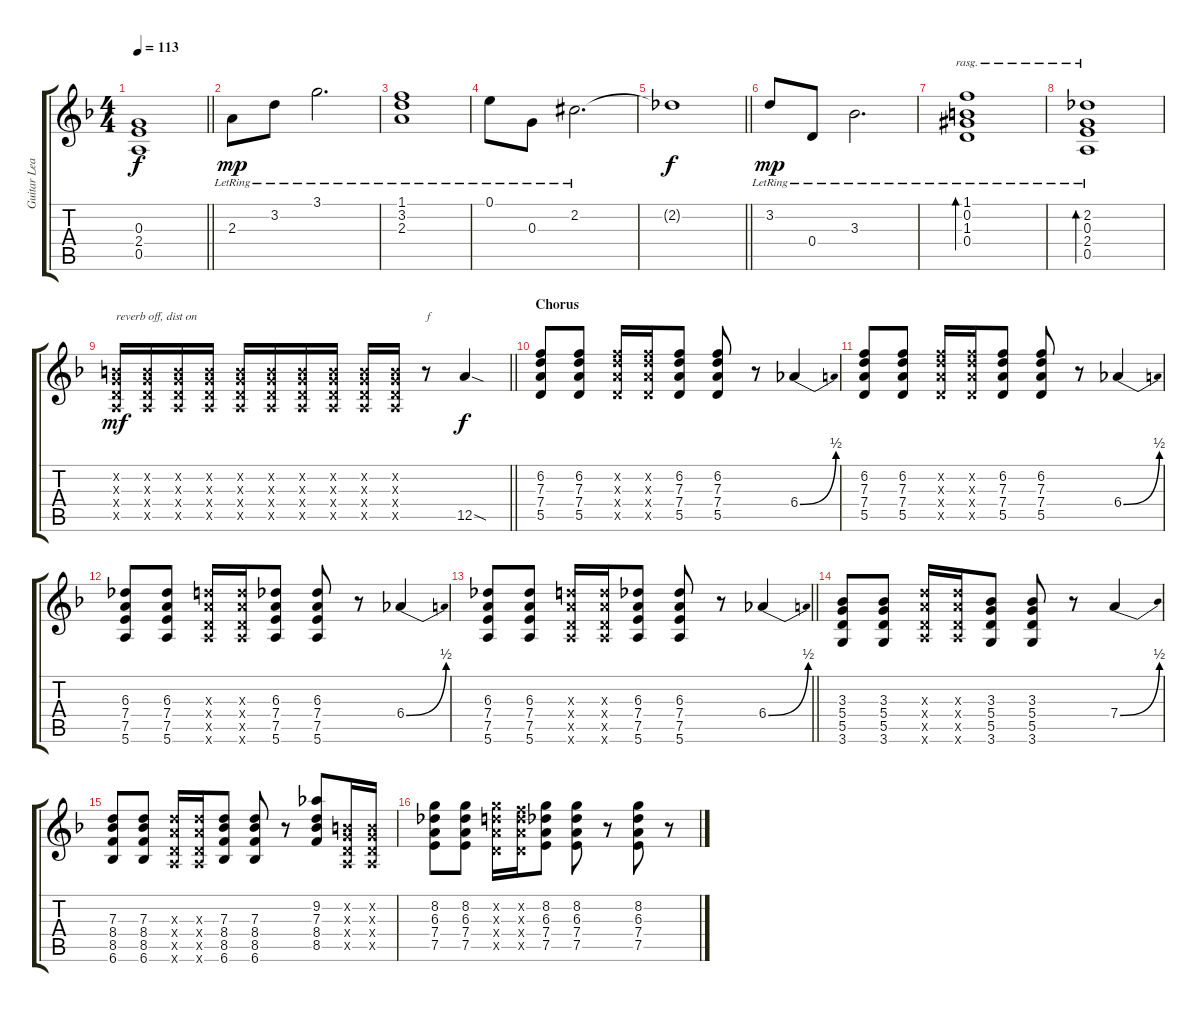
\track ("Guitar Lead" "Guitar Lea") {instrument overdrivenguitar}
\staff {score tabs}
\tuning (E4 B3 G3 D3 A2 E2) {hide}
\ts (4 4)
\tempo 113
\clef g2
\barLineRight lightlight
\ks dminor
(0.3{t} 2.4{t} 0.5{t}).1{dy f} |
\section ("" "")
2.3{lr}.8{dy mp} 3.2{lr}.8 3.1{lr}.2{d} |
(1.1{lr} 3.2{lr} 2.3{lr}).1 |
0.1{lr}.8 0.3{lr}.8 2.2{lr acc #}.2{d} |
\barLineRight lightlight
2.2{t}.1{dy f} |
\section ("" "")
3.2{lr}.8{dy mp} 0.4{lr}.8 3.3{lr}.2{d} |
(1.1{lr} 0.2{lr} 1.3{lr acc #} 0.4{lr}).1{bd 240 rasg ii} |
(2.2{lr} 0.3{lr} 2.4{lr} 0.5{lr}).1{bd 240 rasg ii} |
\barLineRight lightlight
(0.2{x} 0.3{x} 0.4{x} 0.5{x}).16{txt "reverb off, dist on" dy mf instrument overdrivenguitar} (0.2{x} 0.3{x} 0.4{x} 0.5{x}).16 (0.2{x} 0.3{x} 0.4{x} 0.5{x}).16 (0.2{x} 0.3{x} 0.4{x} 0.5{x}).16 (0.2{x} 0.3{x} 0.4{x} 0.5{x}).16 (0.2{x} 0.3{x} 0.4{x} 0.5{x}).16 (0.2{x} 0.3{x} 0.4{x} 0.5{x}).16 (0.2{x} 0.3{x} 0.4{x} 0.5{x}).16 (0.2{x} 0.3{x} 0.4{x} 0.5{x}).16 (0.2{x} 0.3{x} 0.4{x} 0.5{x}).16 r.8{txt "f"} 12.5{sod}.4{dy f} |
\section ("" "Chorus")
(6.2 7.3 7.4 5.5).8 (6.2 7.3 7.4 5.5).8 (6.2{x} 7.3{x} 7.4{x} 5.5{x}).16 (6.2{x} 7.3{x} 7.4{x} 5.5{x}).16 (6.2 7.3 7.4 5.5).8 (6.2 7.3 7.4 5.5).8 r.8 6.4{be (bend 0 0 60 2)}.4 |
(6.2 7.3 7.4 5.5).8 (6.2 7.3 7.4 5.5).8 (6.2{x} 7.3{x} 7.4{x} 5.5{x}).16 (6.2{x} 7.3{x} 7.4{x} 5.5{x}).16 (6.2 7.3 7.4 5.5).8 (6.2 7.3 7.4 5.5).8 r.8 6.4{be (bend 0 0 60 2)}.4 |
(6.3 7.4 7.5 5.6).8 (6.3 7.4 7.5 5.6).8 (7.3{x} 7.4{x} 5.5{x} 5.6{x}).16 (7.3{x} 7.4{x} 5.5{x} 5.6{x}).16 (6.3 7.4 7.5 5.6).8 (6.3 7.4 7.5 5.6).8 r.8 6.4{be (bend 0 0 60 2)}.4 |
\barLineRight lightlight
(6.3 7.4 7.5 5.6).8 (6.3 7.4 7.5 5.6).8 (7.3{x} 7.4{x} 5.5{x} 5.6{x}).16 (7.3{x} 7.4{x} 5.5{x} 5.6{x}).16 (6.3 7.4 7.5 5.6).8 (6.3 7.4 7.5 5.6).8 r.8 6.4{be (bend 0 0 60 2)}.4 |
\section ("" "")
(3.3 5.4 5.5 3.6).8 (3.3 5.4 5.5 3.6).8 (7.3{x} 7.4{x} 5.5{x} 5.6{x}).16 (7.3{x} 7.4{x} 5.5{x} 5.6{x}).16 (3.3 5.4 5.5 3.6).8 (3.3 5.4 5.5 3.6).8 r.8 7.4{be (bend 0 0 60 2)}.4 |
(7.3 8.4 8.5 6.6).8 (7.3 8.4 8.5 6.6).8 (7.3{x} 7.4{x} 5.5{x} 5.6{x}).16 (7.3{x} 7.4{x} 5.5{x} 5.6{x}).16 (7.3 8.4 8.5 6.6).8 (7.3 8.4 8.5 6.6).8 r.8 (9.2 7.3 8.4 8.5).8 (0.2{x} 0.3{x} 0.4{x} 0.5{x}).16 (0.2{x} 0.3{x} 0.4{x} 0.5{x}).16 |
(8.2 6.3 7.4 7.5).8 (8.2 6.3 7.4 7.5).8 (8.2{x} 7.3{x} 7.4{x} 5.5{x}).16 (6.2{x} 7.3{x} 7.4{x} 5.5{x}).16 (8.2 6.3 7.4 7.5).8 (8.2 6.3 7.4 7.5).8 r.8 (8.2 6.3 7.4 7.5).8 r.8
